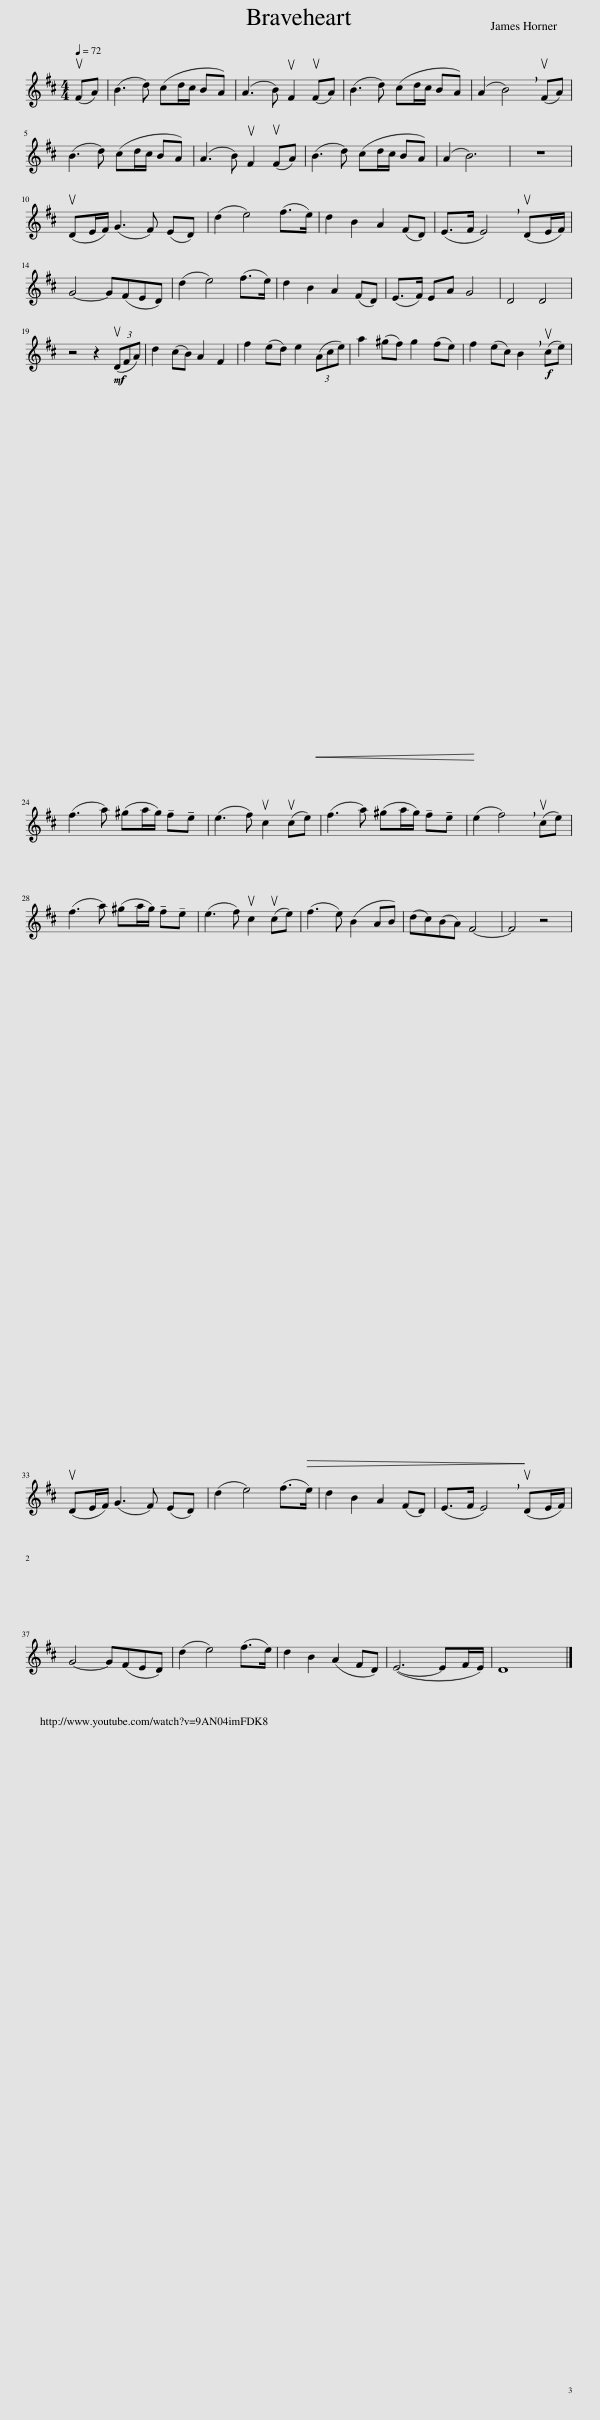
X:1
L:1/8
Q:1/4=72
M:4/4
I:linebreak $
K:D
V:1 treble
V:1
 (uFA) | (B3 d) (cd/c/ BA) | (A3 B) uF2 (uFA) | (B3 d) (cd/c/ BA) | (A2 !breath!B4) (uFA) |$ %5
 (B3 d) (cd/c/ BA) | (A3 B) uF2 (uFA) | (B3 d) (cd/c/ BA) | (A2 B6) | z8 |$ %10
 (uDE/F/) (G3 F) (ED) | (d2 e4) (f>e) | d2 B2 A2 (FD) | (E>F !breath!E4) (uDE/F/) |$ G4- G(FED) | %15
 (d2 e4) (f>e) | d2 B2 A2 (FD) | (E>F) EA G4 | D4 D4 |$ z4 z2!mf! (3(uDFA) | %20
 d2 (cB) A2 F2 | f2 (ed) e2!<(! (3(Ace)!<)! | a2 (^gf) g2 (fe) | f2 (ec) !breath!B2!f! (uce) |$ (f3 a) (^ga/g/) !tenuto!f!tenuto!e | %25
 (e3 f) uc2 (uce) | (f3 a) (^ga/g/) !tenuto!f!tenuto!e | (e2 !breath!f4) (uce) |$ (f3 a) (^ga/g/) !tenuto!f!tenuto!e | (e3 f) uc2 (uce) | %30
!>(! (f3 e) (B2 AB)!>)! | (dc)(BA) F4- | F4 z4 |$ (uDE/F/) (G3 F) (ED) | (d2 e4) (f>e) | %35
 d2 B2 A2 (FD) | (E>F !breath!E4) (uDE/F/) |$ G4- G(FED) | (d2 e4) (f>e) | d2 B2 (A2 FD) | %40
 (E6- EF/E/) | D8 |] %42
